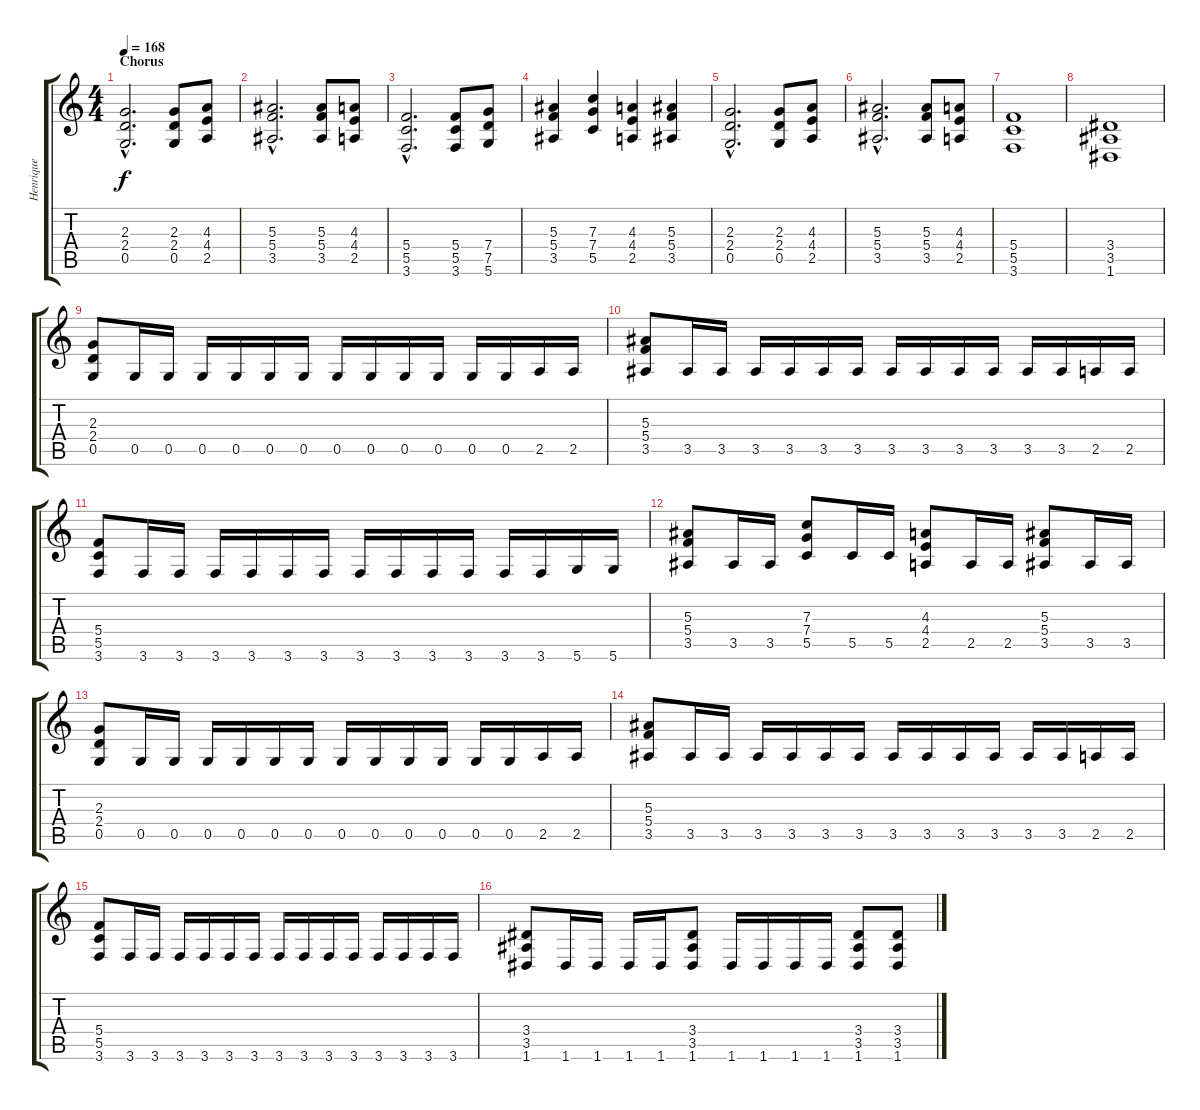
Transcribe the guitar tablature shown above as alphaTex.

\track ("Henrique" "Henrique") {instrument distortionguitar}
\staff {score tabs}
\tuning (D4 A3 F3 C3 G2 D2) {hide}
\ts (4 4)
\section ("" "Chorus")
\tempo 168
\clef g2
\ks c
(2.3{hac} 2.4{hac} 0.5{hac}).2{d dy f} (2.3 2.4 0.5).8 (4.3 4.4 2.5).8 |
(5.3{hac} 5.4{hac} 3.5{hac}).2{d} (5.3 5.4 3.5).8 (4.3 4.4 2.5).8 |
(5.4{hac} 5.5{hac} 3.6{hac}).2{d} (5.4 5.5 3.6).8 (7.4 7.5 5.6).8 |
(5.3 5.4 3.5).4 (7.3 7.4 5.5).4 (4.3 4.4 2.5).4 (5.3 5.4 3.5).4 |
(2.3{hac} 2.4{hac} 0.5{hac}).2{d} (2.3 2.4 0.5).8 (4.3 4.4 2.5).8 |
(5.3{hac} 5.4{hac} 3.5{hac}).2{d} (5.3 5.4 3.5).8 (4.3 4.4 2.5).8 |
(5.4 5.5 3.6).1 |
(3.4 3.5 1.6).1 |
(2.3 2.4 0.5).8 0.5.16 0.5.16 0.5.16 0.5.16 0.5.16 0.5.16 0.5.16 0.5.16 0.5.16 0.5.16 0.5.16 0.5.16 2.5.16 2.5.16 |
(5.3 5.4 3.5).8 3.5.16 3.5.16 3.5.16 3.5.16 3.5.16 3.5.16 3.5.16 3.5.16 3.5.16 3.5.16 3.5.16 3.5.16 2.5.16 2.5.16 |
(5.4 5.5 3.6).8 3.6.16 3.6.16 3.6.16 3.6.16 3.6.16 3.6.16 3.6.16 3.6.16 3.6.16 3.6.16 3.6.16 3.6.16 5.6.16 5.6.16 |
(5.3 5.4 3.5).8 3.5.16 3.5.16 (7.3 7.4 5.5).8 5.5.16 5.5.16 (4.3 4.4 2.5).8 2.5.16 2.5.16 (5.3 5.4 3.5).8 3.5.16 3.5.16 |
(2.3 2.4 0.5).8 0.5.16 0.5.16 0.5.16 0.5.16 0.5.16 0.5.16 0.5.16 0.5.16 0.5.16 0.5.16 0.5.16 0.5.16 2.5.16 2.5.16 |
(5.3 5.4 3.5).8 3.5.16 3.5.16 3.5.16 3.5.16 3.5.16 3.5.16 3.5.16 3.5.16 3.5.16 3.5.16 3.5.16 3.5.16 2.5.16 2.5.16 |
(5.4 5.5 3.6).8 3.6.16 3.6.16 3.6.16 3.6.16 3.6.16 3.6.16 3.6.16 3.6.16 3.6.16 3.6.16 3.6.16 3.6.16 3.6.16 3.6.16 |
(3.4 3.5 1.6).8 1.6.16 1.6.16 1.6.16 1.6.16 (3.4 3.5 1.6).8 1.6.16 1.6.16 1.6.16 1.6.16 (3.4 3.5 1.6).8 (3.4 3.5 1.6).8
